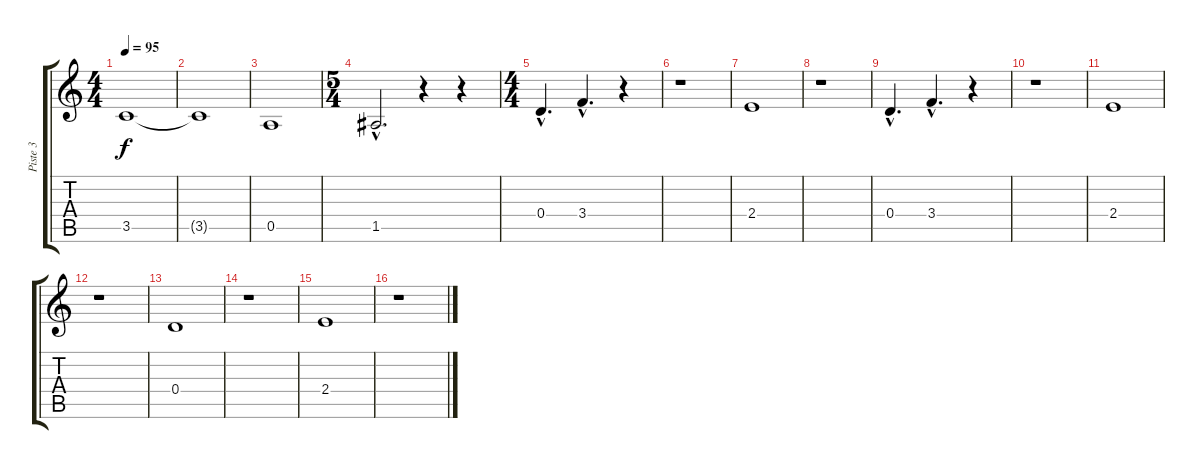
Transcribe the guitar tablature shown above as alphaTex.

\track ("Piste 3" "Piste 3") {instrument electricguitarmuted}
\staff {score tabs}
\tuning (E4 B3 G3 D3 A2 E2) {hide}
\ts (4 4)
\tempo 95
\clef g2
\ks c
3.5.1{dy f} |
3.5{t}.1 |
0.5.1 |
\ts (5 4)
1.5{hac}.2{d} r.4 r.4 |
\ts (4 4)
0.4{hac}.4{d} 3.4{hac}.4{d} r.4 |
r.1 |
2.4.1 |
r.1 |
0.4{hac}.4{d} 3.4{hac}.4{d} r.4 |
r.1 |
2.4.1 |
r.1 |
0.4.1 |
r.1 |
2.4.1 |
r.1
